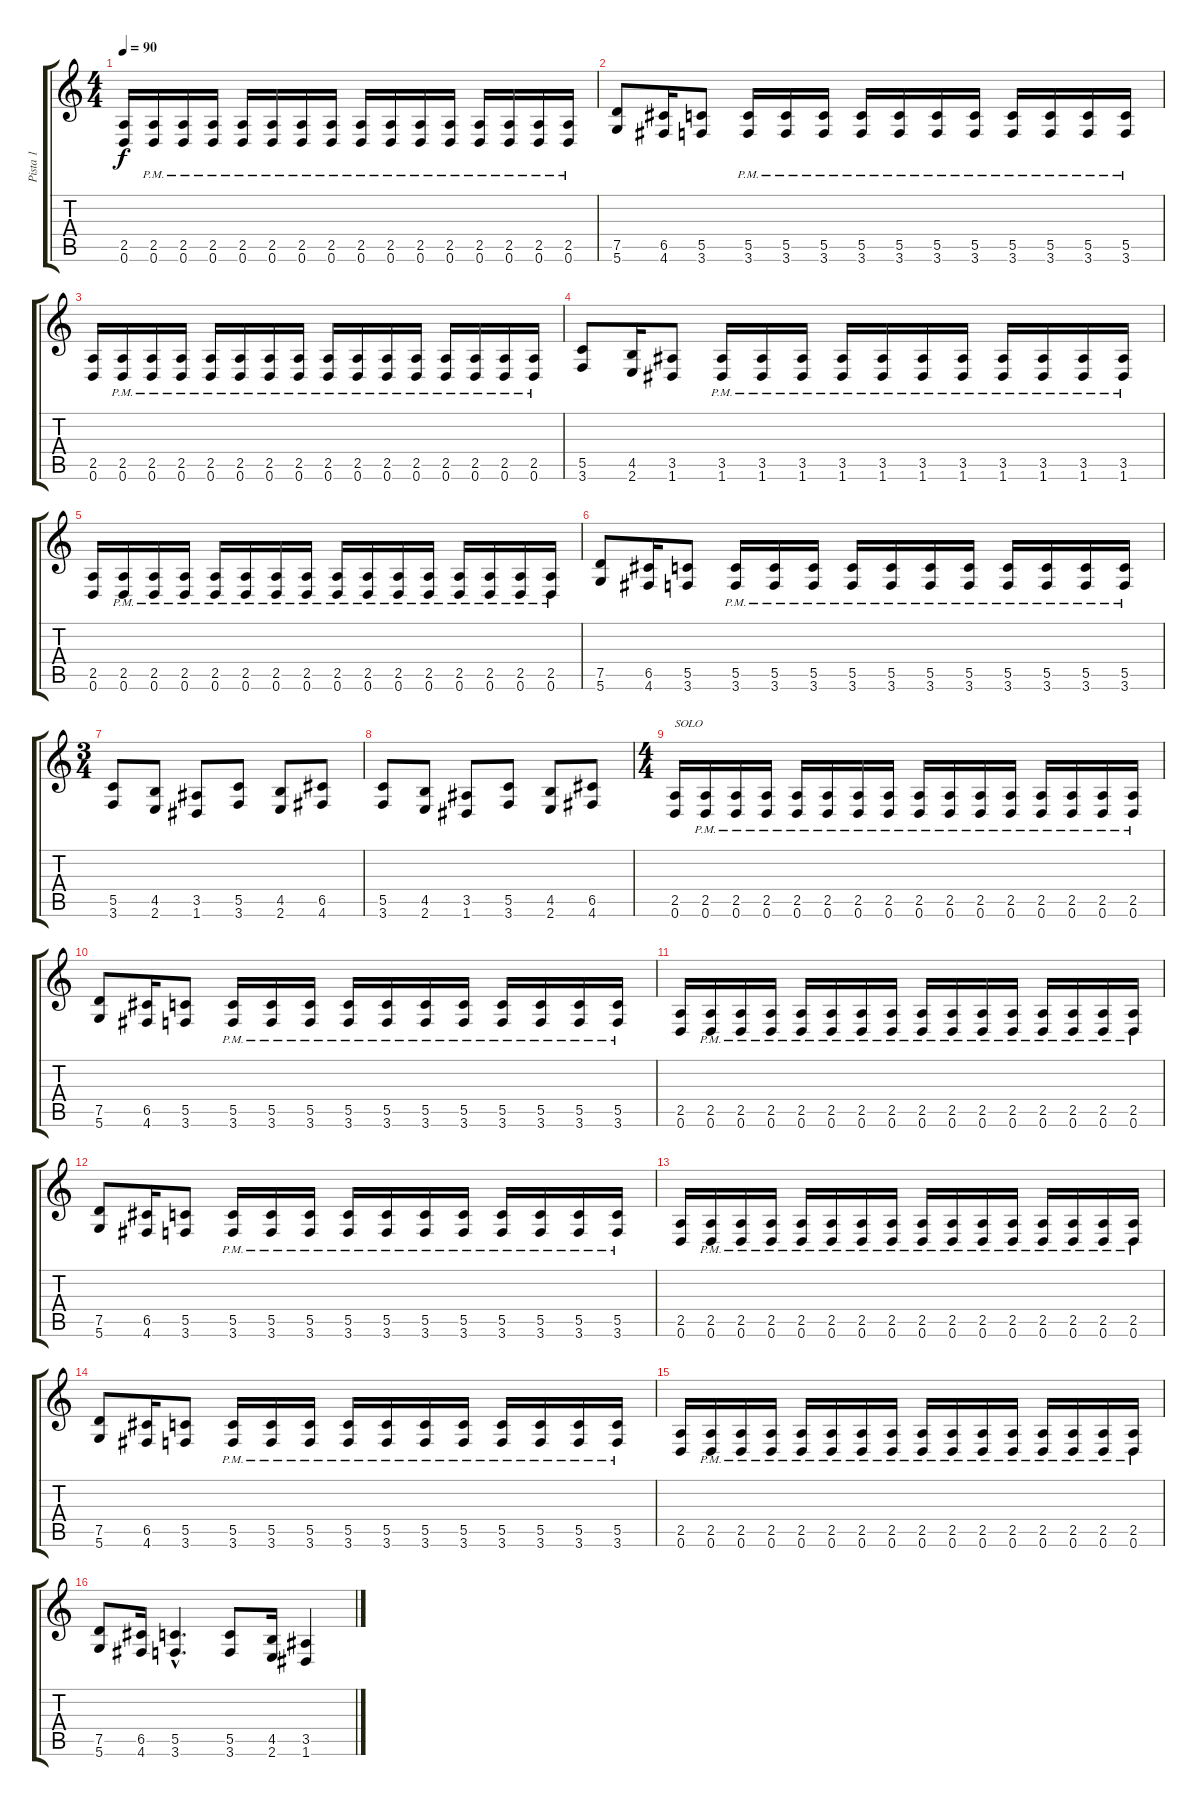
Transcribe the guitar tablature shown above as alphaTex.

\track ("Pista 1" "Pista 1") {instrument overdrivenguitar}
\staff {score tabs}
\tuning (D4 A3 F3 C3 G2 D2) {hide}
\ts (4 4)
\tempo 90
\clef g2
\ks c
(2.5 0.6).16{dy f} (2.5{pm} 0.6{pm}).16 (2.5{pm} 0.6{pm}).16 (2.5{pm} 0.6{pm}).16 (2.5{pm} 0.6{pm}).16 (2.5{pm} 0.6{pm}).16 (2.5{pm} 0.6{pm}).16 (2.5{pm} 0.6{pm}).16 (2.5{pm} 0.6{pm}).16 (2.5{pm} 0.6{pm}).16 (2.5{pm} 0.6{pm}).16 (2.5{pm} 0.6{pm}).16 (2.5{pm} 0.6{pm}).16 (2.5{pm} 0.6{pm}).16 (2.5{pm} 0.6{pm}).16 (2.5{pm} 0.6{pm}).16 |
(7.5 5.6).8 (6.5 4.6).16 (5.5 3.6).8 (5.5{pm} 3.6{pm}).16 (5.5{pm} 3.6{pm}).16 (5.5{pm} 3.6{pm}).16 (5.5{pm} 3.6{pm}).16 (5.5{pm} 3.6{pm}).16 (5.5{pm} 3.6{pm}).16 (5.5{pm} 3.6{pm}).16 (5.5{pm} 3.6{pm}).16 (5.5{pm} 3.6{pm}).16 (5.5{pm} 3.6{pm}).16 (5.5{pm} 3.6{pm}).16 |
(2.5 0.6).16 (2.5{pm} 0.6{pm}).16 (2.5{pm} 0.6{pm}).16 (2.5{pm} 0.6{pm}).16 (2.5{pm} 0.6{pm}).16 (2.5{pm} 0.6{pm}).16 (2.5{pm} 0.6{pm}).16 (2.5{pm} 0.6{pm}).16 (2.5{pm} 0.6{pm}).16 (2.5{pm} 0.6{pm}).16 (2.5{pm} 0.6{pm}).16 (2.5{pm} 0.6{pm}).16 (2.5{pm} 0.6{pm}).16 (2.5{pm} 0.6{pm}).16 (2.5{pm} 0.6{pm}).16 (2.5{pm} 0.6{pm}).16 |
(5.5 3.6).8 (4.5 2.6).16 (3.5 1.6).8 (3.5{pm} 1.6{pm}).16 (3.5{pm} 1.6{pm}).16 (3.5{pm} 1.6{pm}).16 (3.5{pm} 1.6{pm}).16 (3.5{pm} 1.6{pm}).16 (3.5{pm} 1.6{pm}).16 (3.5{pm} 1.6{pm}).16 (3.5{pm} 1.6{pm}).16 (3.5{pm} 1.6{pm}).16 (3.5{pm} 1.6{pm}).16 (3.5{pm} 1.6{pm}).16 |
(2.5 0.6).16 (2.5{pm} 0.6{pm}).16 (2.5{pm} 0.6{pm}).16 (2.5{pm} 0.6{pm}).16 (2.5{pm} 0.6{pm}).16 (2.5{pm} 0.6{pm}).16 (2.5{pm} 0.6{pm}).16 (2.5{pm} 0.6{pm}).16 (2.5{pm} 0.6{pm}).16 (2.5{pm} 0.6{pm}).16 (2.5{pm} 0.6{pm}).16 (2.5{pm} 0.6{pm}).16 (2.5{pm} 0.6{pm}).16 (2.5{pm} 0.6{pm}).16 (2.5{pm} 0.6{pm}).16 (2.5{pm} 0.6{pm}).16 |
(7.5 5.6).8 (6.5 4.6).16 (5.5 3.6).8 (5.5{pm} 3.6{pm}).16 (5.5{pm} 3.6{pm}).16 (5.5{pm} 3.6{pm}).16 (5.5{pm} 3.6{pm}).16 (5.5{pm} 3.6{pm}).16 (5.5{pm} 3.6{pm}).16 (5.5{pm} 3.6{pm}).16 (5.5{pm} 3.6{pm}).16 (5.5{pm} 3.6{pm}).16 (5.5{pm} 3.6{pm}).16 (5.5{pm} 3.6{pm}).16 |
\ts (3 4)
(5.5 3.6).8 (4.5 2.6).8 (3.5 1.6).8 (5.5 3.6).8 (4.5 2.6).8 (6.5 4.6).8 |
(5.5 3.6).8 (4.5 2.6).8 (3.5 1.6).8 (5.5 3.6).8 (4.5 2.6).8 (6.5 4.6).8 |
\ts (4 4)
(2.5 0.6).16{txt "SOLO"} (2.5{pm} 0.6{pm}).16 (2.5{pm} 0.6{pm}).16 (2.5{pm} 0.6{pm}).16 (2.5{pm} 0.6{pm}).16 (2.5{pm} 0.6{pm}).16 (2.5{pm} 0.6{pm}).16 (2.5{pm} 0.6{pm}).16 (2.5{pm} 0.6{pm}).16 (2.5{pm} 0.6{pm}).16 (2.5{pm} 0.6{pm}).16 (2.5{pm} 0.6{pm}).16 (2.5{pm} 0.6{pm}).16 (2.5{pm} 0.6{pm}).16 (2.5{pm} 0.6{pm}).16 (2.5{pm} 0.6{pm}).16 |
(7.5 5.6).8 (6.5 4.6).16 (5.5 3.6).8 (5.5{pm} 3.6{pm}).16 (5.5{pm} 3.6{pm}).16 (5.5{pm} 3.6{pm}).16 (5.5{pm} 3.6{pm}).16 (5.5{pm} 3.6{pm}).16 (5.5{pm} 3.6{pm}).16 (5.5{pm} 3.6{pm}).16 (5.5{pm} 3.6{pm}).16 (5.5{pm} 3.6{pm}).16 (5.5{pm} 3.6{pm}).16 (5.5{pm} 3.6{pm}).16 |
(2.5 0.6).16 (2.5{pm} 0.6{pm}).16 (2.5{pm} 0.6{pm}).16 (2.5{pm} 0.6{pm}).16 (2.5{pm} 0.6{pm}).16 (2.5{pm} 0.6{pm}).16 (2.5{pm} 0.6{pm}).16 (2.5{pm} 0.6{pm}).16 (2.5{pm} 0.6{pm}).16 (2.5{pm} 0.6{pm}).16 (2.5{pm} 0.6{pm}).16 (2.5{pm} 0.6{pm}).16 (2.5{pm} 0.6{pm}).16 (2.5{pm} 0.6{pm}).16 (2.5{pm} 0.6{pm}).16 (2.5{pm} 0.6{pm}).16 |
(7.5 5.6).8 (6.5 4.6).16 (5.5 3.6).8 (5.5{pm} 3.6{pm}).16 (5.5{pm} 3.6{pm}).16 (5.5{pm} 3.6{pm}).16 (5.5{pm} 3.6{pm}).16 (5.5{pm} 3.6{pm}).16 (5.5{pm} 3.6{pm}).16 (5.5{pm} 3.6{pm}).16 (5.5{pm} 3.6{pm}).16 (5.5{pm} 3.6{pm}).16 (5.5{pm} 3.6{pm}).16 (5.5{pm} 3.6{pm}).16 |
(2.5 0.6).16 (2.5{pm} 0.6{pm}).16 (2.5{pm} 0.6{pm}).16 (2.5{pm} 0.6{pm}).16 (2.5{pm} 0.6{pm}).16 (2.5{pm} 0.6{pm}).16 (2.5{pm} 0.6{pm}).16 (2.5{pm} 0.6{pm}).16 (2.5{pm} 0.6{pm}).16 (2.5{pm} 0.6{pm}).16 (2.5{pm} 0.6{pm}).16 (2.5{pm} 0.6{pm}).16 (2.5{pm} 0.6{pm}).16 (2.5{pm} 0.6{pm}).16 (2.5{pm} 0.6{pm}).16 (2.5{pm} 0.6{pm}).16 |
(7.5 5.6).8 (6.5 4.6).16 (5.5 3.6).8 (5.5{pm} 3.6{pm}).16 (5.5{pm} 3.6{pm}).16 (5.5{pm} 3.6{pm}).16 (5.5{pm} 3.6{pm}).16 (5.5{pm} 3.6{pm}).16 (5.5{pm} 3.6{pm}).16 (5.5{pm} 3.6{pm}).16 (5.5{pm} 3.6{pm}).16 (5.5{pm} 3.6{pm}).16 (5.5{pm} 3.6{pm}).16 (5.5{pm} 3.6{pm}).16 |
(2.5 0.6).16 (2.5{pm} 0.6{pm}).16 (2.5{pm} 0.6{pm}).16 (2.5{pm} 0.6{pm}).16 (2.5{pm} 0.6{pm}).16 (2.5{pm} 0.6{pm}).16 (2.5{pm} 0.6{pm}).16 (2.5{pm} 0.6{pm}).16 (2.5{pm} 0.6{pm}).16 (2.5{pm} 0.6{pm}).16 (2.5{pm} 0.6{pm}).16 (2.5{pm} 0.6{pm}).16 (2.5{pm} 0.6{pm}).16 (2.5{pm} 0.6{pm}).16 (2.5{pm} 0.6{pm}).16 (2.5{pm} 0.6{pm}).16 |
(7.5 5.6).8 (6.5 4.6).16 (5.5{hac} 3.6{hac}).4{d} (5.5 3.6).8 (4.5 2.6).16 (3.5 1.6).4
